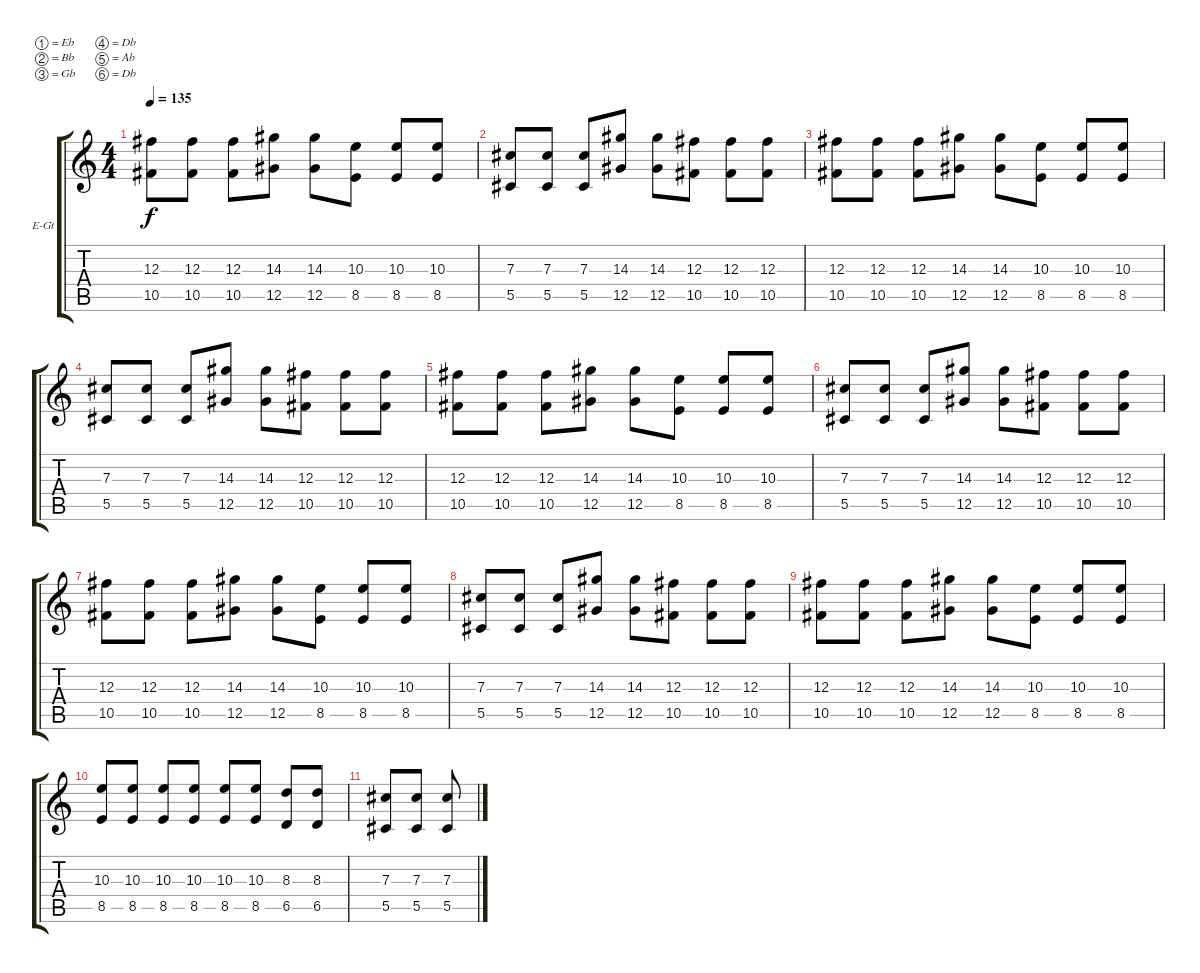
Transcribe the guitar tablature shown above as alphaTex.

\defaultSystemsLayout 4
\bracketExtendMode groupsimilarinstruments
\firstSystemTrackNameOrientation horizontal
\otherSystemsTrackNameOrientation horizontal
\track ("Electric Guitar" "E-Gt") {instrument distortionguitar}
\staff {score tabs}
\tuning (Eb4 Bb3 Gb3 Db3 Ab2 Db2)
\ts (4 4)
\tempo 135
\clef g2
\ks c
(10.5 12.3).8{dy f} (10.5 12.3).8 (10.5 12.3).8 (12.5 14.3).8 (12.5 14.3).8 (8.5 10.3).8 (8.5 10.3).8 (8.5 10.3).8 |
(5.5 7.3).8 (5.5 7.3).8 (5.5 7.3).8 (12.5 14.3).8 (12.5 14.3).8 (10.5 12.3).8 (10.5 12.3).8 (10.5 12.3).8 |
(10.5 12.3).8 (10.5 12.3).8 (10.5 12.3).8 (12.5 14.3).8 (12.5 14.3).8 (8.5 10.3).8 (8.5 10.3).8 (8.5 10.3).8 |
(5.5 7.3).8 (5.5 7.3).8 (5.5 7.3).8 (12.5 14.3).8 (12.5 14.3).8 (10.5 12.3).8 (10.5 12.3).8 (10.5 12.3).8 |
(10.5 12.3).8 (10.5 12.3).8 (10.5 12.3).8 (12.5 14.3).8 (12.5 14.3).8 (8.5 10.3).8 (8.5 10.3).8 (8.5 10.3).8 |
(5.5 7.3).8 (5.5 7.3).8 (5.5 7.3).8 (12.5 14.3).8 (12.5 14.3).8 (10.5 12.3).8 (10.5 12.3).8 (10.5 12.3).8 |
(10.5 12.3).8 (10.5 12.3).8 (10.5 12.3).8 (12.5 14.3).8 (12.5 14.3).8 (8.5 10.3).8 (8.5 10.3).8 (8.5 10.3).8 |
(5.5 7.3).8 (5.5 7.3).8 (5.5 7.3).8 (12.5 14.3).8 (12.5 14.3).8 (10.5 12.3).8 (10.5 12.3).8 (10.5 12.3).8 |
(10.5 12.3).8 (10.5 12.3).8 (10.5 12.3).8 (12.5 14.3).8 (12.5 14.3).8 (8.5 10.3).8 (8.5 10.3).8 (8.5 10.3).8 |
(8.5 10.3).8 (8.5 10.3).8 (8.5 10.3).8 (8.5 10.3).8 (8.5 10.3).8 (8.5 10.3).8 (6.5 8.3).8 (6.5 8.3).8 |
(5.5 7.3).8 (5.5 7.3).8 (5.5 7.3).8
